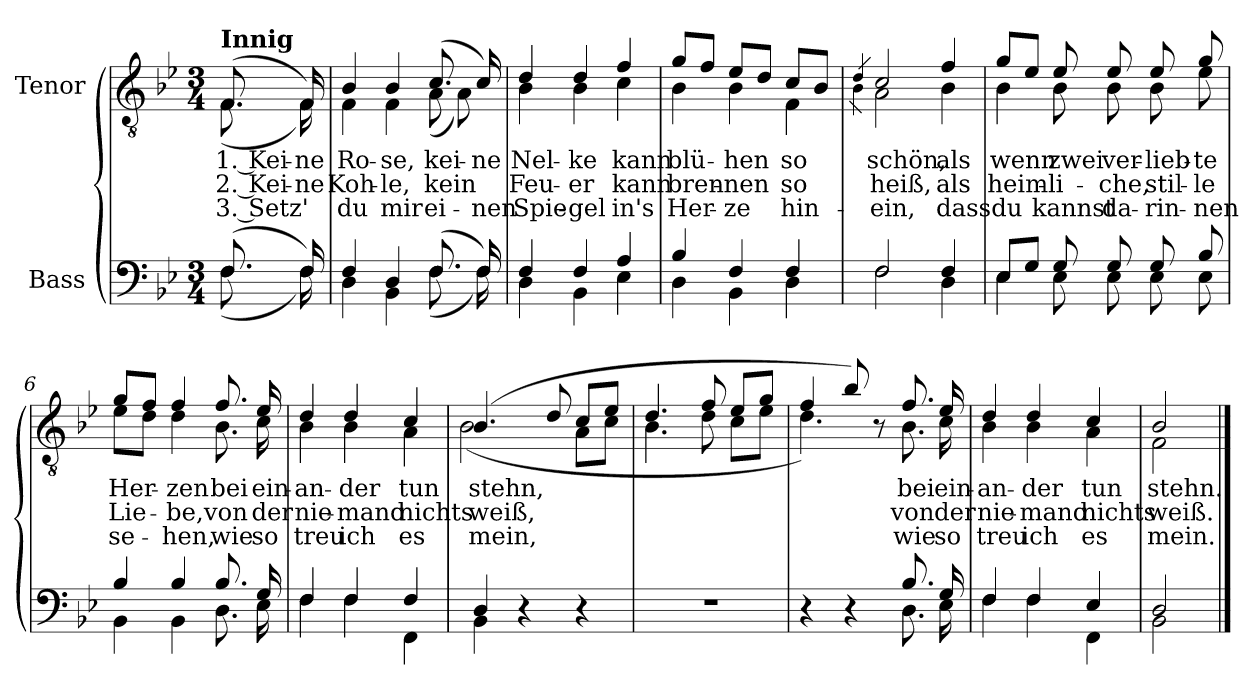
**kern	**kern	**text	**text	**text
*part2	*part1	*part1	*part1	*part1
*staff2	*staff1	*staff1	*staff1	*staff1
*I"Bass	*I"Tenor	*	*	*
*clefF4	*clefGv2	*	*	*
*k[b-e-]	*k[b-e-]	*	*	*
*M3/4	*M3/4	*	*	*
=	=	=	=	=
*^	*^	*	*	*
!	!	!LO:TX:a:B:t=Innig	!	!	!	!
(8.F/	(8.F\	(8.F/	(8.F\	1. Kei-	2. Kei-	3. Setz'
16F/)	16F\)	16F/)	16F\)	-ne	-ne	.
=1	=1	=1	=1	=1	=1	=1
4F/	4D\	4B-/	4F\	Ro-	Koh-	du
4D/	4BB-\	4B-/	4F\	-se,	-le,	mir
(8.F/	(8.F\	(8.c/	(8A\	kei-	kein	ei-
.	.	.	8A\)	.	.	.
16F/)	16F\)	16c/)	.	-ne	.	-nen
=2	=2	=2	=2	=2	=2	=2
4F/	4D\	4d/	4B-\	Nel-	Feu-	Spie-
4F/	4BB-\	4d/	4B-\	-ke	-er	-gel
4A/	4E-\	4f/	4c\	kann	kann	in's
=3	=3	=3	=3	=3	=3	=3
4B-/	4D\	8g/L	4B-\	blü-	bren-	Her-
.	.	8f/J	.	.	.	.
4F/	4BB-\	8e-/L	4B-\	-hen	-nen	-ze
.	.	8d/J	.	.	.	.
4F/	4D\	8c/L	4F\	so	so	hin-
.	.	8B-/J	.	.	.	.
!!LO:LB:g=z	!!
=4	=4	=4	=4	=4	=4	=4
.	.	4qd/	4qB-\	.	.	.
2F/	2F\	2c/	2A\	schön,	heiß,	-ein,
4F/	4D\	4f/	4B-\	als	als	dass
=5	=5	=5	=5	=5	=5	=5
8E-/L	4E-\	8g/L	4B-\	wenn	heim-	du
8G/J	.	8e-/J	.	.	.	.
8G/	8E-\	8e-/	8B-\	zwei	-li-	kannst
8G/	8E-\	8e-/	8B-\	ver-	-che,	da-
8G/	8E-\	8e-/	8B-\	-lieb-	stil-	-rin-
8B-/	8E-\	8g/	8e-\	-te	-le	-nen
=6	=6	=6	=6	=6	=6	=6
4B-/	4BB-\	8g/L	8e-\L	Her-	Lie-	se-
.	.	8f/J	8d\J	.	.	.
4B-/	4BB-\	4f/	4d\	-zen	-be,	-hen,
8.B-/	8.D\	8.f/	8.B-\	bei	von	wie
16G/	16E-\	16e-/	16c\	ein-	der	so
=7	=7	=7	=7	=7	=7	=7
4F/	4F\	4d/	4B-\	-an-	nie-	treu
4F/	4F\	4d/	4B-\	-der	-mand	ich
4F/	4FF\	4c/	4A\	tun	nichts	es
!!LO:LB:g=z	!!
=8	=8	=8	=8	=8	=8	=8
4D/	4BB-\	(4.B-/	(2B-\	stehn,	weiß,	mein,
4r	4ryy	.	.	.	.	.
.	.	8d/	.	.	.	.
4r	4ryy	8c/L	8A\L	.	.	.
.	.	8e-/J	8c\J	.	.	.
*v	*v	*	*	*	*	*
=9	=9	=9	=9	=9	=9
2.r	4.d/	4.B-\	.	.	.
.	8f/	8d\	.	.	.
.	8e-/L	8c\L	.	.	.
.	8g/J	8e-\J	.	.	.
=10	=10	=10	=10	=10	=10
*^	*	*	*	*	*
4r	4ryy	4f/	4.d\)	.	.	.
4r	4ryy	8b-/)	.	.	.	.
.	.	8r	8ryy	.	.	.
8.B-/	8.D\	8.f/	8.B-\	bei	von	wie
16G/	16E-\	16e-/	16c\	ein-	der	so
=11	=11	=11	=11	=11	=11	=11
4F/	4F\	4d/	4B-\	-an-	nie-	treu
4F/	4F\	4d/	4B-\	-der	-mand	ich
4E-/	4FF\	4c/	4A\	tun	nichts	es
=12	=12	=12	=12	=12	=12	=12
2D/	2BB-\	2B-/	2F\	stehn.	weiß.	mein.
*v	*v	*	*	*	*	*
*	*v	*v	*	*	*
==	==	==	==	==
*-	*-	*-	*-	*-
